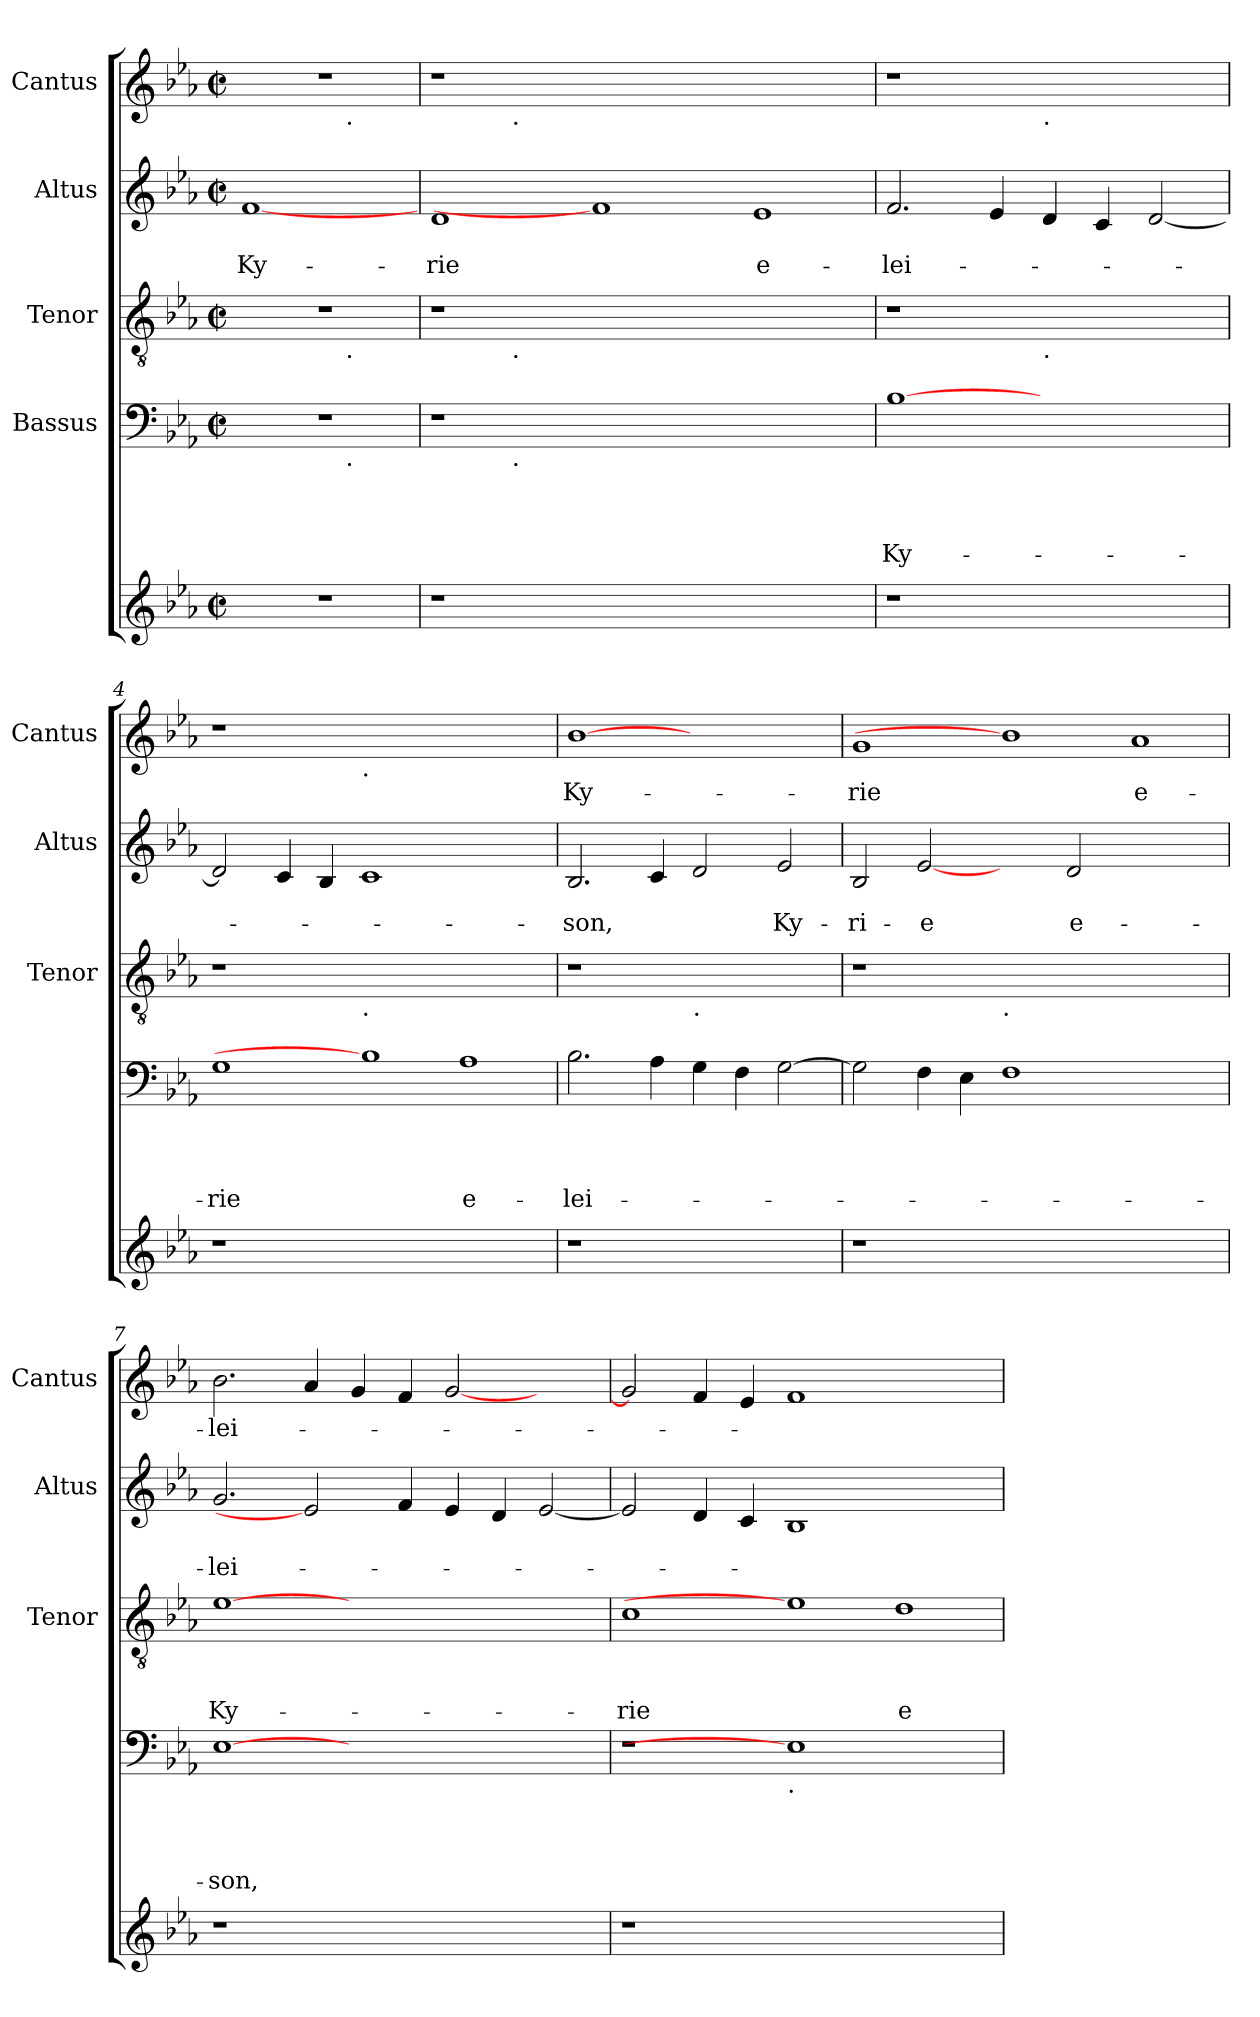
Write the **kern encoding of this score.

**kern	**kern	**text	**text	**text	**text	**kern	**text	**text	**text	**kern	**text	**text	**kern	**text
*part5	*part4	*part4	*part4	*part4	*part4	*part3	*part3	*part3	*part3	*part2	*part2	*part2	*part1	*part1
*staff5	*staff4	*staff4	*staff4	*staff4	*staff4	*staff3	*staff3	*staff3	*staff3	*staff2	*staff2	*staff2	*staff1	*staff1
*	*I"Bassus	*	*	*	*	*I"Tenor	*	*	*	*I"Altus	*	*	*I"Cantus	*
*	*	*	*	*	*	*I'Tenor	*	*	*	*I'Altus	*	*	*I'Cantus	*
!!LO:PB:g=z
*clefG2	*clefF4	*	*	*	*	*clefGv2	*	*	*	*clefG2	*	*	*clefG2	*
*k[b-e-a-]	*k[b-e-a-]	*	*	*	*	*k[b-e-a-]	*	*	*	*k[b-e-a-]	*	*	*k[b-e-a-]	*
*E-:	*E-:	*	*	*	*	*E-:	*	*	*	*E-:	*	*	*E-:	*
*M2/2	*M2/2	*	*	*	*	*M2/2	*	*	*	*M2/2	*	*	*M2/2	*
*met(c|)	*met(c|)	*	*	*	*	*met(c|)	*	*	*	*met(c|)	*	*	*met(c|)	*
=1	=1	=1	=1	=1	=1	=1	=1	=1	=1	=1	=1	=1	=1	=1
!	!	!	!	!	!	!	!	!	!	!	!	!LO:LY:b	!	!
*	*^	*	*	*	*	*^	*	*	*	*	*	*	*^	*
1r	1r	2ryy	.	.	.	.	1r	2ryy	.	.	.	[1f	.	Ky-	1r	2ryy	.
.	.	16ryy	.	.	.	.	.	16ryy	.	.	.	.	.	.	.	16ryy	.
!	!	!	!	!	!	!	!	!	!	!	!	!	!	!	!	!LO:TX:b:t=.	!
!	!	!	!	!	!	!	!	!LO:TX:b:t=.	!	!	!	!	!	!	!	!	!
!	!	!LO:TX:b:t=.	!	!	!	!	!	!	!	!	!	!	!	!	!	!	!
.	.	4..ryy	.	.	.	.	.	4..ryy	.	.	.	.	.	.	.	4..ryy	.
=2	=2	=2	=2	=2	=2	=2	=2	=2	=2	=2	=2	=2	=2	=2	=2	=2	=2
!	!	!	!	!	!	!	!	!	!	!	!	!	!	!LO:LY:b	!	!	!
1r	1r	2ryy	.	.	.	.	1r	2ryy	.	.	.	1d	.	-rie	1r	2ryy	.
!	!	!	!	!	!	!	!	!	!	!	!	!	!	!	!	!LO:TX:b:t=.	!
!	!	!	!	!	!	!	!	!LO:TX:b:t=.	!	!	!	!	!	!	!	!	!
!	!	!LO:TX:b:t=.	!	!	!	!	!	!	!	!	!	!	!	!	!	!	!
.	.	1ryy	.	.	.	.	.	1ryy	.	.	.	.	.	.	.	1ryy	.
0ryy	0ryy	.	.	.	.	.	0ryy	.	.	.	.	1f]	.	.	0ryy	.	.
.	.	1.ryy	.	.	.	.	.	1.ryy	.	.	.	.	.	.	.	1.ryy	.
!	!	!	!	!	!	!	!	!	!	!	!	!	!	!LO:LY:b	!	!	!
.	.	.	.	.	.	.	.	.	.	.	.	1e-	.	e-	.	.	.
=3	=3	=3	=3	=3	=3	=3	=3	=3	=3	=3	=3	=3	=3	=3	=3	=3	=3
!	!	!	!	!	!	!LO:LY:b	!	!	!	!	!	!	!	!LO:LY:b	!	!	!
*	*v	*v	*	*	*	*	*	*	*	*	*	*	*	*	*v	*v	*
*	*	*	*	*	*	*v	*v	*	*	*	*	*	*	*	*
1r	[1B-	.	.	.	Ky-	1r	.	.	.	2.f/	.	-lei-	1r	.
.	.	.	.	.	.	.	.	.	.	4e-/	.	.	.	.
!	!	!	!	!	!	!	!	!	!	!	!	!	!LO:TX:b:t=.	!
!	!	!	!	!	!	!LO:TX:b:t=.	!	!	!	!	!	!	!	!
1ryy	1ryy	.	.	.	.	1ryy	.	.	.	4d/	.	.	1ryy	.
.	.	.	.	.	.	.	.	.	.	4c/	.	.	.	.
.	.	.	.	.	.	.	.	.	.	[<2d/	.	.	.	.
=4	=4	=4	=4	=4	=4	=4	=4	=4	=4	=4	=4	=4	=4	=4
!	!	!	!	!	!LO:LY:b	!	!	!	!	!	!	!	!	!
1r	1G	.	.	.	-rie	1r	.	.	.	2d/]	.	.	1r	.
.	.	.	.	.	.	.	.	.	.	4c/	.	.	.	.
.	.	.	.	.	.	.	.	.	.	4B-/	.	.	.	.
!	!	!	!	!	!	!	!	!	!	!	!	!	!LO:TX:b:t=.	!
!	!	!	!	!	!	!LO:TX:b:t=.	!	!	!	!	!	!	!	!
0ryy	1B-]	.	.	.	.	0ryy	.	.	.	1c	.	.	0ryy	.
!	!	!	!	!	!LO:LY:b	!	!	!	!	!	!	!	!	!
.	1A-	.	.	.	e-	.	.	.	.	1ryy	.	.	.	.
=5	=5	=5	=5	=5	=5	=5	=5	=5	=5	=5	=5	=5	=5	=5
!	!	!	!	!	!LO:LY:b	!	!	!	!	!	!	!LO:LY:b	!	!LO:LY:b
1r	2.B-\	.	.	.	-lei-	1r	.	.	.	2.B-/	.	-son,	[1b-	Ky-
.	4A-\	.	.	.	.	.	.	.	.	4c/	.	.	.	.
!	!	!	!	!	!	!LO:TX:b:t=.	!	!	!	!	!	!	!	!
1ryy	4G\	.	.	.	.	1ryy	.	.	.	2d/	.	.	1ryy	.
.	4F\	.	.	.	.	.	.	.	.	.	.	.	.	.
!	!	!	!	!	!	!	!	!	!	!	!	!LO:LY:b	!	!
.	[<2G\	.	.	.	.	.	.	.	.	2e-/	.	Ky-	.	.
!!LO:LB:g=z
=6	=6	=6	=6	=6	=6	=6	=6	=6	=6	=6	=6	=6	=6	=6
!	!	!	!	!	!	!	!	!	!	!	!	!LO:LY:b	!	!LO:LY:b
1r	2G\]	.	.	.	.	1r	.	.	.	2B-/	.	-ri-	1g	-rie
!	!	!	!	!	!	!	!	!	!	!	!	!LO:LY:b	!	!
.	4F\	.	.	.	.	.	.	.	.	[2e-	.	-e	.	.
.	4E-\	.	.	.	.	.	.	.	.	.	.	.	.	.
!	!	!	!	!	!	!LO:TX:b:t=.	!	!	!	!	!	!	!	!
0ryy	1F	.	.	.	.	0ryy	.	.	.	2ryy	.	.	1b-]	.
!	!	!	!	!	!	!	!	!	!	!	!	!LO:LY:b	!	!
.	.	.	.	.	.	.	.	.	.	2d/	.	e-	.	.
!	!	!	!	!	!	!	!	!	!	!	!	!	!	!LO:LY:b
.	1ryy	.	.	.	.	.	.	.	.	1ryy	.	.	1a-	e-
=7	=7	=7	=7	=7	=7	=7	=7	=7	=7	=7	=7	=7	=7	=7
!	!	!	!	!	!LO:LY:b	!	!	!	!LO:LY:b	!	!	!LO:LY:b	!	!LO:LY:b
1r	[1E-	.	.	.	-son,	[1e-	.	.	Ky-	2.g/	.	-lei-	2.b-\	-lei-
.	.	.	.	.	.	.	.	.	.	2e-]	.	.	4a-/	.
1.ryy	1.ryy	.	.	.	.	1.ryy	.	.	.	.	.	.	4g/	.
.	.	.	.	.	.	.	.	.	.	4f/	.	.	4f/	.
.	.	.	.	.	.	.	.	.	.	4e-/	.	.	[<2g/	.
.	.	.	.	.	.	.	.	.	.	4d/	.	.	.	.
.	.	.	.	.	.	.	.	.	.	[<2e-/	.	.	2ryy	.
=8	=8	=8	=8	=8	=8	=8	=8	=8	=8	=8	=8	=8	=8	=8
!	!	!	!	!	!	!	!	!	!LO:LY:b	!	!	!	!	!
1r	1r	.	.	.	.	1c	.	.	-rie	2e-/]	.	.	2g/]	.
.	.	.	.	.	.	.	.	.	.	4d/	.	.	4f/	.
.	.	.	.	.	.	.	.	.	.	4c/	.	.	4e-/	.
!	!LO:TX:b:t=.	!	!	!	!	!	!	!	!	!	!	!	!	!
0ryy	1E-]	.	.	.	.	1e-]	.	.	.	1B-	.	.	1f	.
!	!	!	!	!	!	!	!	!	!LO:LY:b	!	!	!	!	!
.	1ryy	.	.	.	.	1d	.	.	e-	1ryy	.	.	1ryy	.
=	=	=	=	=	=	=	=	=	=	=	=	=	=	=
*-	*-	*-	*-	*-	*-	*-	*-	*-	*-	*-	*-	*-	*-	*-
